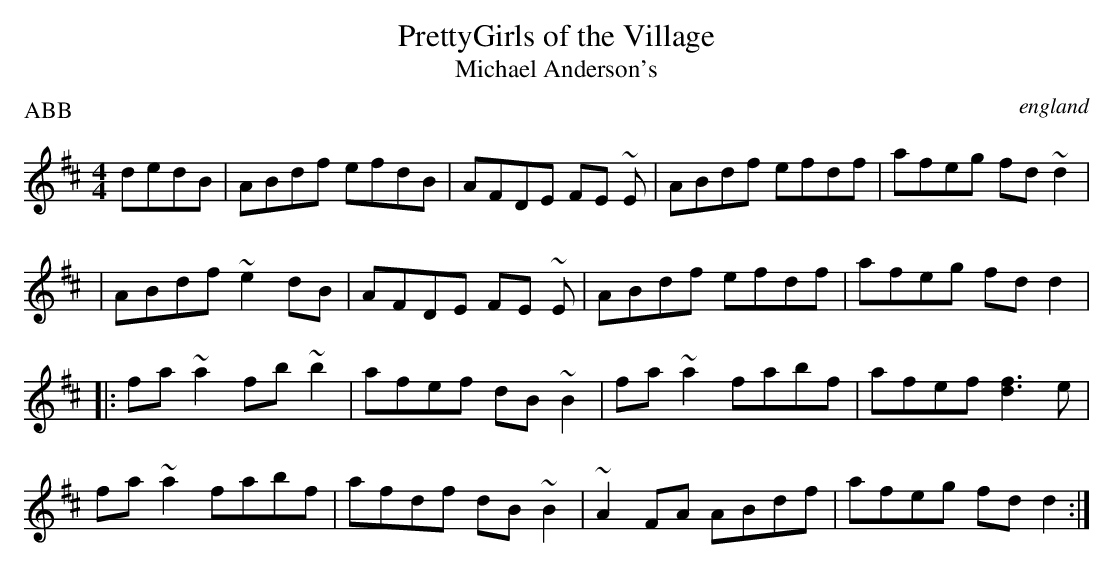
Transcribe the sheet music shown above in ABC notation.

X:1
T:PrettyGirls of the Village
T:Michael Anderson's
O:england
M:4/4
L:1/8
P:ABB
K:D
dedB|ABdf efdB|AFDE FE ~E|ABdf efdf|afeg fd ~d2|
|ABdf ~e2 dB|AFDE FE ~E|ABdf efdf|afeg fd d2|
|:fa ~a2 fb ~b2|afef dB ~B2|fa ~a2 fabf|afef [d3f3] e|
fa ~a2 fabf|afdf dB ~B2|~A2 FA ABdf|afeg fd d2:|
